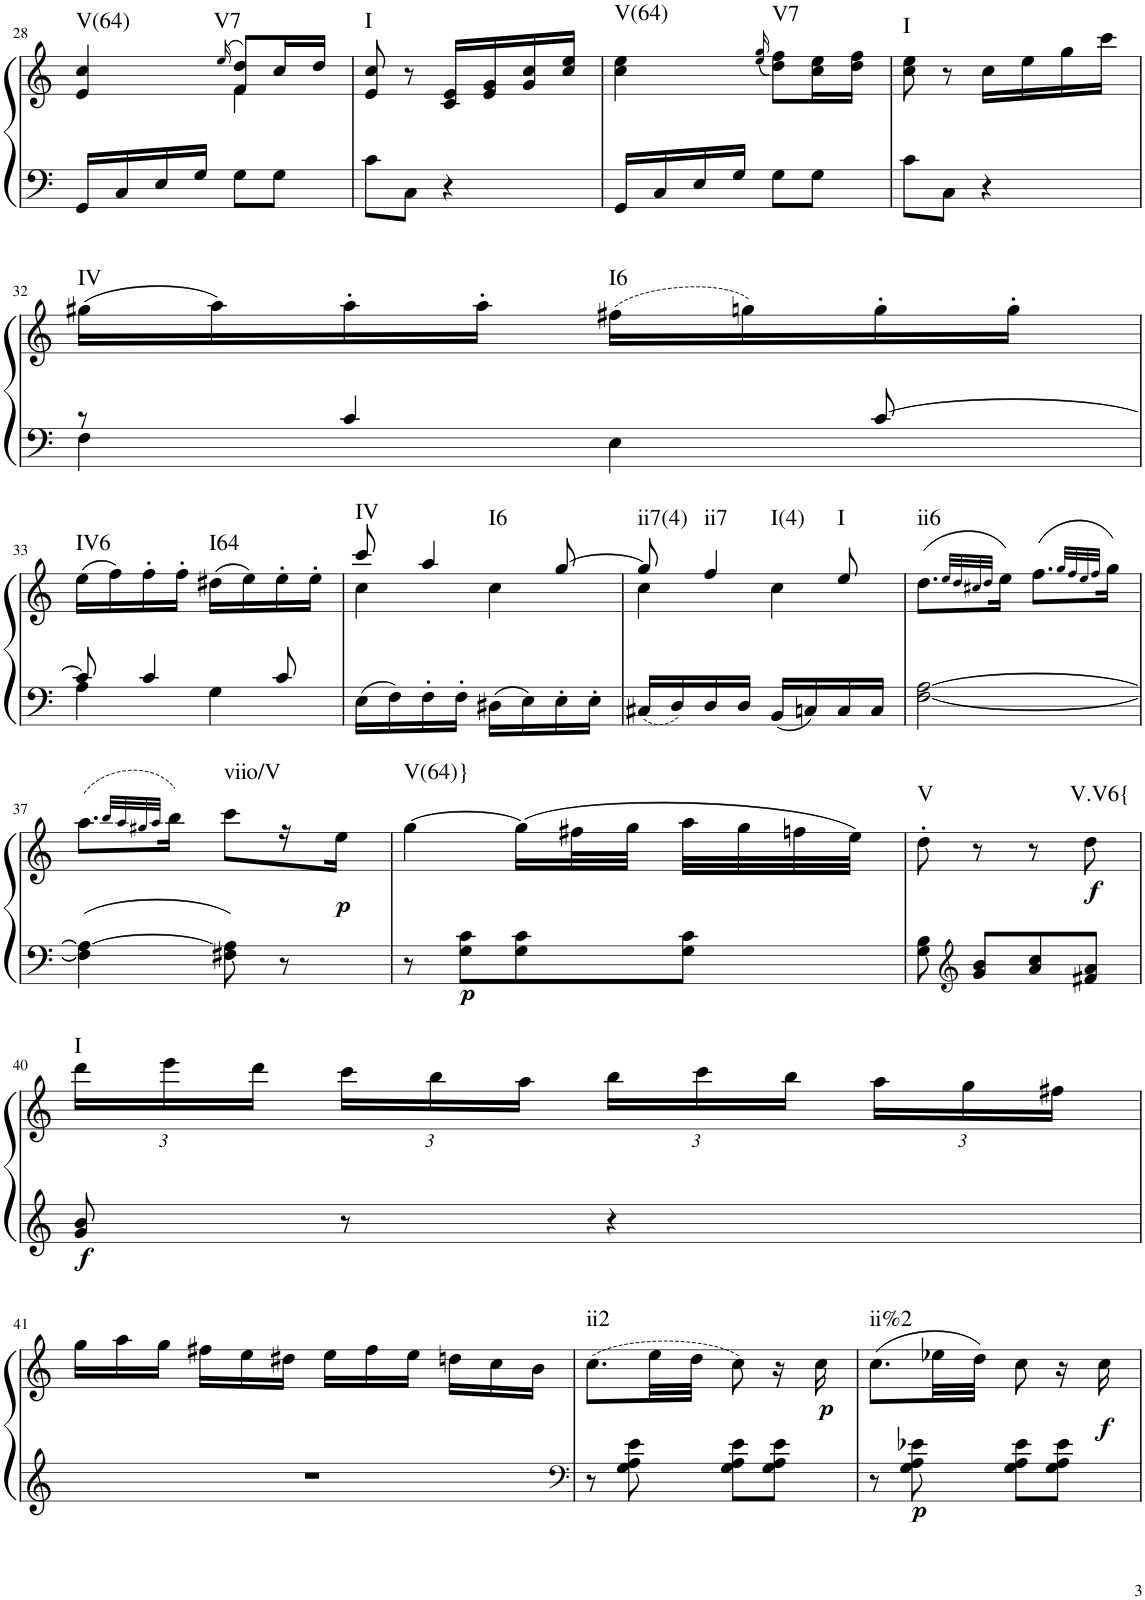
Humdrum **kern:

**kern	**kern	**dynam	**harte
*part1	*part1	*part1	*part1
*staff2	*staff1	*staff1/2	*
*I"Klavier linke Hand	*	*	*
!!LO:PB:g=z
*clefF4	*clefG2	*	*
*k[]	*k[]	*	*
*M2/4	*M2/4	*	*
=28	=28	=28	=28
*	*^	*	*
!	!	!	!	!LO:H:kt=V(64)
16GG/LL	4e/ 4cc/	4ryy	.	N
16C/	.	.	.	.
16E/	.	.	.	.
16G/JJ	.	.	.	.
.	(>16qee/	.	.	.
!	!	!	!	!LO:H:kt=V7
8G\L	8f/ 8dd/L)	4f\	.	N
8G\J	16cc/L	.	.	.
.	16dd/JJ	.	.	.
*	*v	*v	*	*
=29	=29	=29	=29
!	!	!	!LO:H:kt=I
8c\L	8e/ 8cc/	.	N
8C\J	8r	.	.
4r	16c/ 16e/LL	.	.
.	16e/ 16g/	.	.
.	16g/ 16cc/	.	.
.	16cc/ 16ee/JJ	.	.
=30	=30	=30	=30
!	!	!	!LO:H:kt=V(64)
16GG/LL	4cc\ 4ee\	.	N
16C/	.	.	.
16E/	.	.	.
16G/JJ	.	.	.
.	(16qee/ 16qgg/	.	.
!	!	!	!LO:H:kt=V7
8G\L	8dd\ 8ff\L)	.	N
8G\J	16cc\ 16ee\L	.	.
.	16dd\ 16ff\JJ	.	.
=31	=31	=31	=31
!	!	!	!LO:H:kt=I
8c\L	8cc\ 8ee\	.	N
8C\J	8r	.	.
4r	16cc\LL	.	.
.	16ee\	.	.
.	16gg\	.	.
.	16ccc\JJ	.	.
!!LO:LB:g=z
=32	=32	=32	=32
*^	*	*	*
!	!	!	!	!LO:H:kt=IV
8r	4F\	(16gg#X\LL	.	N
.	.	16aa\)	.	.
4c/	.	16aa'\	.	.
.	.	16aa'\JJ	.	.
!	!	!	!	!LO:H:kt=I6
.	4E\	(16ff#X\LL	.	N
.	.	16ggn\)	.	.
[8c/	.	16gg'\	.	.
.	.	16gg'\JJ	.	.
!!LO:LB:g=z
=33	=33	=33	=33	=33
!	!	!	!	!LO:H:kt=IV6
8c/]	4A\	(16ee\LL	.	N
.	.	16ff\)	.	.
4c/	.	16ff'\	.	.
.	.	16ff'\JJ	.	.
!	!	!	!	!LO:H:kt=I64
.	4G\	(16dd#X\LL	.	N
.	.	16ee\)	.	.
8c/	.	16ee'\	.	.
.	.	16ee'\JJ	.	.
*v	*v	*	*	*
=34	=34	=34	=34
*	*^	*	*
!	!	!	!	!LO:H:kt=IV
16E\LL	8ccc/	4cc\	.	N
16F\	.	.	.	.
!	!	!	!	!LO:H:kt=I6
16F'\	4aa/	.	.	N
16F'\JJ	.	.	.	.
16D#X\LL	.	4cc\	.	.
16E\	.	.	.	.
16E'\	[8gg/	.	.	.
16E'\JJ	.	.	.	.
=35	=35	=35	=35	=35
!	!	!	!	!LO:H:kt=ii7(4)
16C#X/LL	8gg/]	4cc\	.	N
16D/	.	.	.	.
!	!	!	!	!LO:H:n=1:kt=ii7
!	!	!	!	!LO:H:n=2:kt=I(4)
16D/	4ff/	.	.	N N
16D/JJ	.	.	.	.
16BB/LL	.	4cc\	.	.
16Cn/	.	.	.	.
!	!	!	!	!LO:H:kt=I
16C/	8ee/	.	.	N
16C/JJ	.	.	.	.
*	*v	*v	*	*
=36	=36	=36	=36
!	!	!	!LO:H:kt=ii6
[2F\ [2A\	(8.dd\L	.	N
.	32qee/LLL	.	.
.	32qdd/	.	.
.	32qcc#X/	.	.
.	32qdd/JJJ	.	.
.	16ee\Jk)	.	.
.	(8.ff\L	.	.
.	32qgg/LLL	.	.
.	32qff/	.	.
.	32qee/	.	.
.	32qff/JJJ	.	.
.	16gg\Jk)	.	.
!!LO:LB:g=z
=37	=37	=37	=37
4F\] 4A\_	(8.aa\L	.	.
.	32qbb/LLL	.	.
.	32qaa/	.	.
.	32qgg#X/	.	.
.	32qaa/JJJ	.	.
.	16bb\Jk)	.	.
!	!	!	!LO:H:kt=viio/V
8F#X\ 8A\]	8ccc\L	.	N
8r	16r	.	.
!	!	!LO:DY:b	!
.	16ee\JJ	p	.
=38	=38	=38	=38
!	!	!	!LO:H:kt=V(64)}
8r	[4gg\	.	N
!	!	!LO:DY:b=2	!
8G\ 8c\L	.	p	.
8G\ 8c\	(16gg\LL]	.	.
.	32ff#X\L	.	.
.	32gg\JJJ	.	.
8G\ 8c\J	32aa\LLL	.	.
.	32gg\	.	.
.	32ffn\	.	.
.	32ee\JJJ)	.	.
=39	=39	=39	=39
!	!	!	!LO:H:kt=V
8G\ 8B\	8dd'\	.	N
*clefG2	*	*	*
8g/ 8b/L	8r	.	.
8a/ 8cc/	8r	.	.
!	!	!LO:DY:b	!LO:H:kt=V.V6{
8f#X/ 8a/J	8dd\	f	N
!!LO:LB:g=z
=40	=40	=40	=40
*	*Xbrackettup	*	*
!	!	!LO:DY:b=2	!LO:H:kt=I
8g/ 8b/	24ddd\LL	f	N
.	24eee\	.	.
.	24ddd\JJ	.	.
8r	24ccc\LL	.	.
.	24bb\	.	.
.	24aa\JJ	.	.
4r	24bb\LL	.	.
.	24ccc\	.	.
.	24bb\JJ	.	.
.	24aa\LL	.	.
.	24gg\	.	.
.	24ff#X\JJ	.	.
!!LO:LB:g=z
=41	=41	=41	=41
*	*Xtuplet	*	*
2r	24gg\LL	.	.
.	24aa\	.	.
.	24gg\JJ	.	.
.	24ff#X\LL	.	.
.	24ee\	.	.
.	24dd#X\JJ	.	.
.	24ee\LL	.	.
.	24ff#\	.	.
.	24ee\JJ	.	.
.	24ddn\LL	.	.
.	24cc\	.	.
.	24b\JJ	.	.
=42	=42	=42	=42
*clefF4	*	*	*
!	!	!	!LO:H:kt=ii2
8r	(8.cc\L	.	N
8G\ 8A\ 8e\	.	.	.
.	32ee\LL	.	.
.	32dd\JJJ	.	.
8G\ 8A\ 8e\L	8cc\)	.	.
8G\ 8A\ 8e\J	16r	.	.
!	!	!LO:DY:b	!
.	16cc\	p	.
=43	=43	=43	=43
!	!	!	!LO:H:kt=ii%2
8r	(8.cc\L	.	N
!	!	!LO:DY:b=2	!
8G\ 8A\ 8e-X\	.	p	.
.	32ee-X\LL	.	.
.	32dd\JJJ)	.	.
8G\ 8A\ 8e-\L	8cc\	.	.
8G\ 8A\ 8e-\J	16r	.	.
!	!	!LO:DY:b	!
.	16cc\	f	.
=	=	=	=
*-	*-	*-	*-
